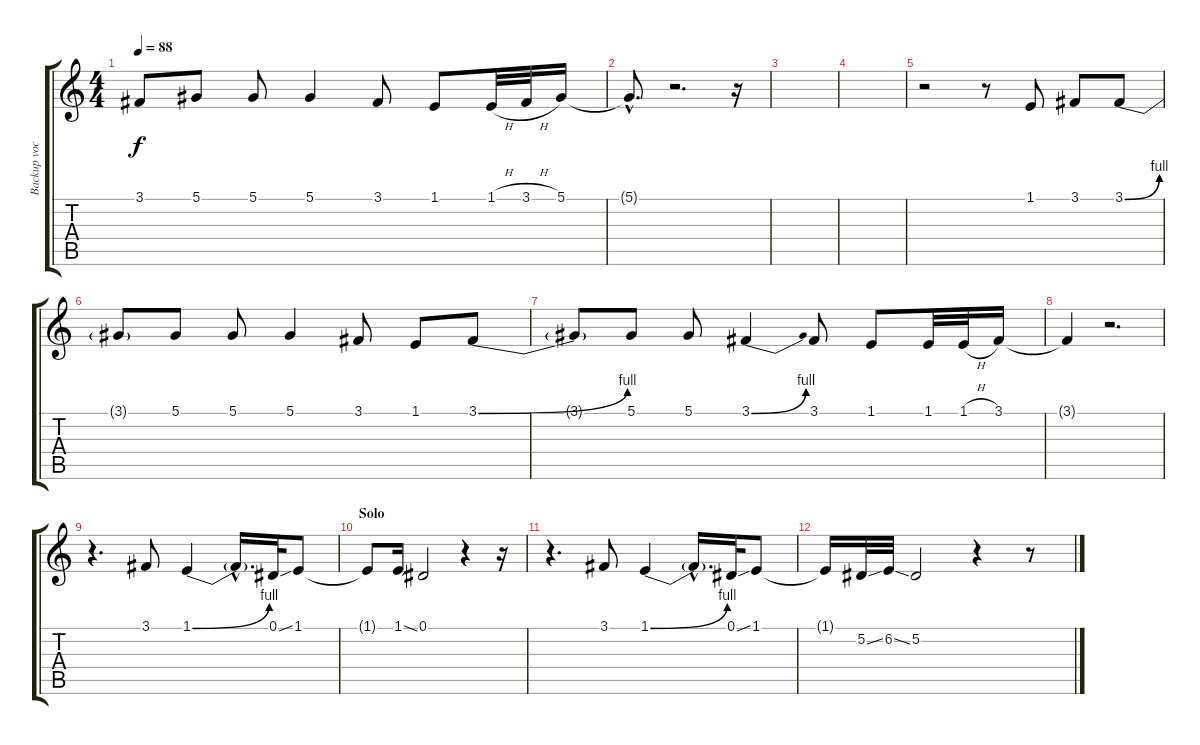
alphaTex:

\track ("Backup vocals" "Backup voc") {instrument stringensemble1}
\staff {score tabs}
\tuning (Eb4 Bb3 Gb3 Db3 Ab2 Eb2) {hide}
\ts (4 4)
\tempo 88
\clef g2
\ks c
3.1{t}.8{dy f} 5.1.8 5.1.8 5.1.4 3.1.8 1.1.8 1.1{h}.32 3.1{h}.32 5.1.16 |
5.1{hac t}.8{d} r.2{d} r.16 |
|
|
r.2 r.8 1.1.8 3.1.8 3.1{be (bend 0 0 60 4)}.8 |
3.1{t}.8 5.1.8 5.1.8 5.1.4 3.1.8 1.1.8 3.1{be (bend 0 0 60 4)}.8 |
3.1{t}.8 5.1.8 5.1.8 3.1{be (bend 0 0 60 4)}.4 3.1.8 1.1.8 1.1.32 1.1{h}.32 3.1.16 |
3.1{t}.4 r.2{d} |
r.4{d} 3.1.8 1.1{be (bend 0 0 60 4)}.4 1.1{hac t}.16{d} 0.1{ss}.32 1.1.8 |
\section ("" "Solo")
1.1{t}.8 1.1{ss}.16 0.1.2 r.4 r.16 |
r.4{d} 3.1.8 1.1{be (bend 0 0 60 4)}.4 1.1{hac t}.16{d} 0.1{ss}.32 1.1.8 |
1.1{t}.16 5.2{ss}.32 6.2{ss}.32 5.2.2 r.4 r.8
